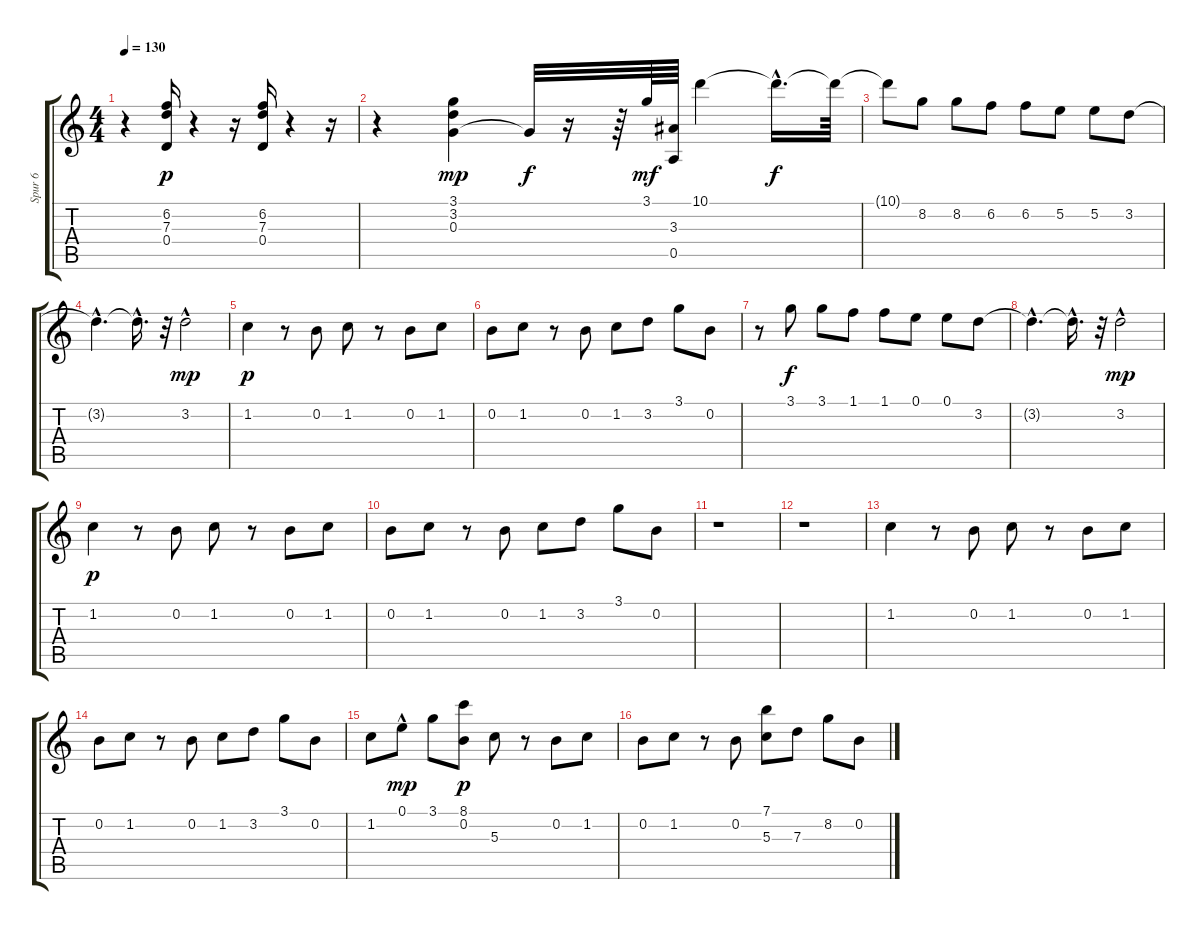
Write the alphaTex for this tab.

\track ("Spur 6" "Spur 6") {instrument overdrivenguitar}
\staff {score tabs}
\tuning (E4 B3 G3 D3 A2 E2) {hide}
\ts (4 4)
\tempo 130
\clef g2
\ks c
r.4{dy p} (6.2 7.3 0.4).16 r.4 r.16 (6.2 7.3 0.4).16 r.4 r.16 |
r.4 (3.1 3.2 0.3).4{dy mp} 0.3{t}.32{dy f} r.16 r.64 3.1.64{dy mf} (3.3 0.5).64 10.1.4 10.1{hac t}.16{d dy f} 10.1{t}.64 |
10.1{t}.8 8.2.8 8.2.8 6.2.8 6.2.8 5.2.8 5.2.8 3.2.8 |
3.2{hac t}.4{d} 3.2{hac t}.16{d} r.32 3.2{hac}.2{dy mp} |
1.2.4{dy p} r.8 0.2.8 1.2.8 r.8 0.2.8 1.2.8 |
0.2.8 1.2.8 r.8 0.2.8 1.2.8 3.2.8 3.1.8 0.2.8 |
r.8 3.1.8{dy f} 3.1.8 1.1.8 1.1.8 0.1.8 0.1.8 3.2.8 |
3.2{hac t}.4{d} 3.2{hac t}.16{d} r.32 3.2{hac}.2{dy mp} |
1.2.4{dy p} r.8 0.2.8 1.2.8 r.8 0.2.8 1.2.8 |
0.2.8 1.2.8 r.8 0.2.8 1.2.8 3.2.8 3.1.8 0.2.8 |
r.1 |
r.1 |
1.2.4 r.8 0.2.8 1.2.8 r.8 0.2.8 1.2.8 |
0.2.8 1.2.8 r.8 0.2.8 1.2.8 3.2.8 3.1.8 0.2.8 |
1.2.8 0.1{hac}.8{dy mp} 3.1.8 (8.1 0.2).8{dy p} 5.3.8 r.8 0.2.8 1.2.8 |
0.2.8 1.2.8 r.8 0.2.8 (7.1 5.3).8 7.3.8 8.2.8 0.2.8
